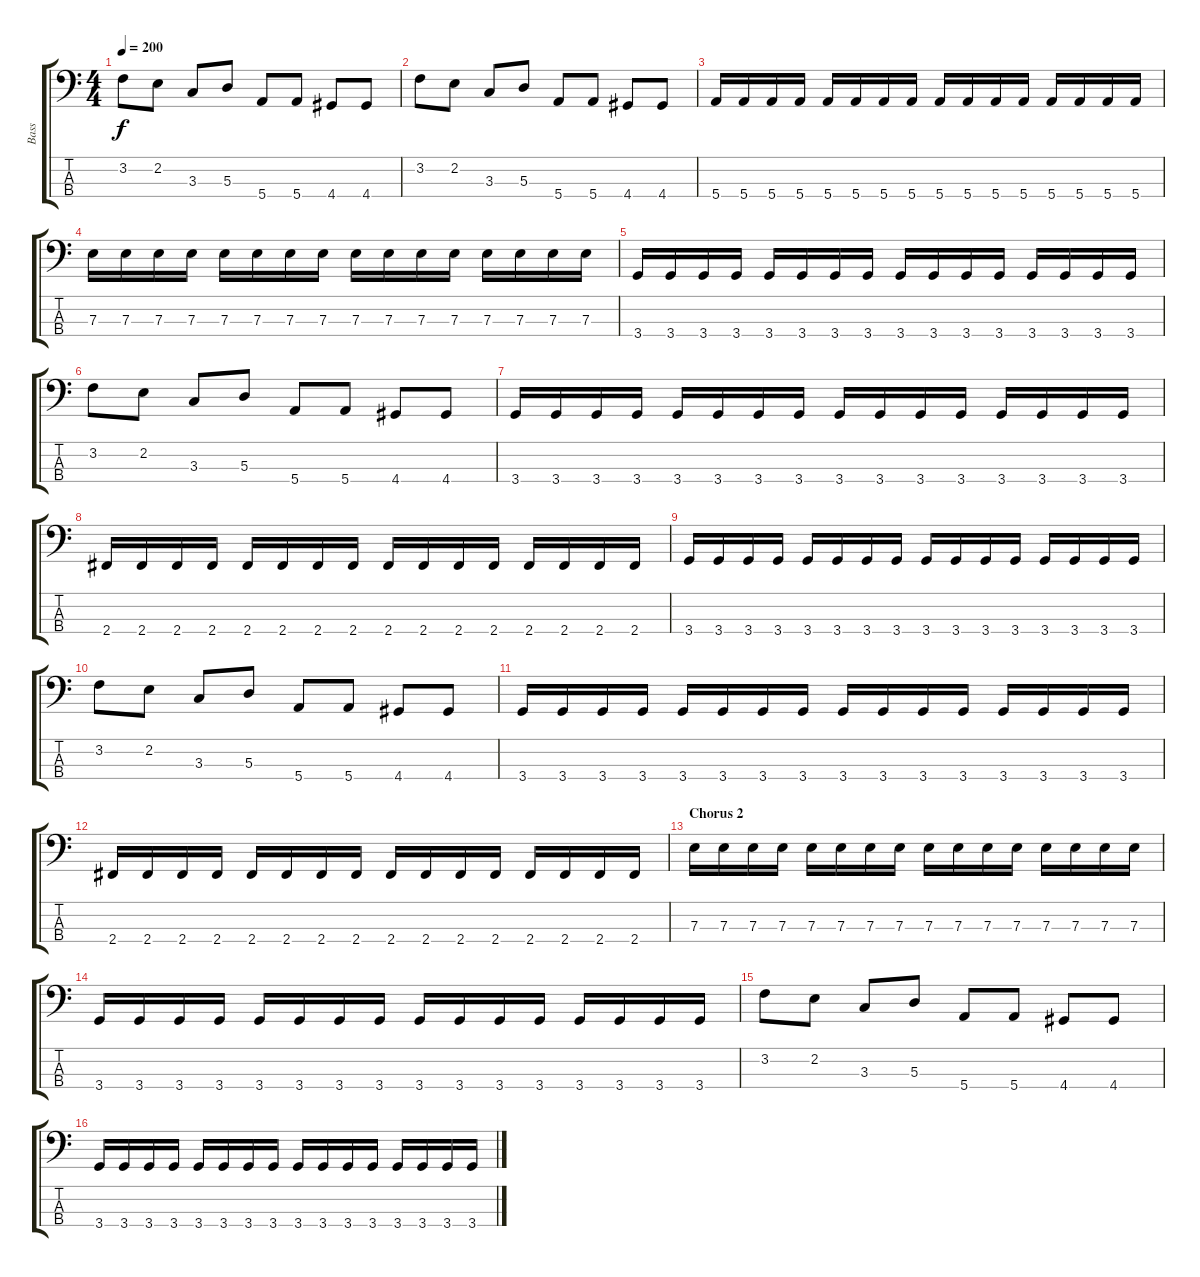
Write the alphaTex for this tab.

\track ("Bass" "Bass") {instrument electricbassfinger}
\staff {score tabs}
\tuning (G2 D2 A1 E1) {hide}
\ts (4 4)
\tempo 200
\clef f4
\ks c
3.2.8{dy f} 2.2.8 3.3.8 5.3.8 5.4.8 5.4.8 4.4.8 4.4.8 |
3.2.8 2.2.8 3.3.8 5.3.8 5.4.8 5.4.8 4.4.8 4.4.8 |
5.4.16 5.4.16 5.4.16 5.4.16 5.4.16 5.4.16 5.4.16 5.4.16 5.4.16 5.4.16 5.4.16 5.4.16 5.4.16 5.4.16 5.4.16 5.4.16 |
7.3.16 7.3.16 7.3.16 7.3.16 7.3.16 7.3.16 7.3.16 7.3.16 7.3.16 7.3.16 7.3.16 7.3.16 7.3.16 7.3.16 7.3.16 7.3.16 |
3.4.16 3.4.16 3.4.16 3.4.16 3.4.16 3.4.16 3.4.16 3.4.16 3.4.16 3.4.16 3.4.16 3.4.16 3.4.16 3.4.16 3.4.16 3.4.16 |
3.2.8 2.2.8 3.3.8 5.3.8 5.4.8 5.4.8 4.4.8 4.4.8 |
3.4.16 3.4.16 3.4.16 3.4.16 3.4.16 3.4.16 3.4.16 3.4.16 3.4.16 3.4.16 3.4.16 3.4.16 3.4.16 3.4.16 3.4.16 3.4.16 |
2.4.16 2.4.16 2.4.16 2.4.16 2.4.16 2.4.16 2.4.16 2.4.16 2.4.16 2.4.16 2.4.16 2.4.16 2.4.16 2.4.16 2.4.16 2.4.16 |
3.4.16 3.4.16 3.4.16 3.4.16 3.4.16 3.4.16 3.4.16 3.4.16 3.4.16 3.4.16 3.4.16 3.4.16 3.4.16 3.4.16 3.4.16 3.4.16 |
3.2.8 2.2.8 3.3.8 5.3.8 5.4.8 5.4.8 4.4.8 4.4.8 |
3.4.16 3.4.16 3.4.16 3.4.16 3.4.16 3.4.16 3.4.16 3.4.16 3.4.16 3.4.16 3.4.16 3.4.16 3.4.16 3.4.16 3.4.16 3.4.16 |
2.4.16 2.4.16 2.4.16 2.4.16 2.4.16 2.4.16 2.4.16 2.4.16 2.4.16 2.4.16 2.4.16 2.4.16 2.4.16 2.4.16 2.4.16 2.4.16 |
\section ("" "Chorus 2")
7.3.16 7.3.16 7.3.16 7.3.16 7.3.16 7.3.16 7.3.16 7.3.16 7.3.16 7.3.16 7.3.16 7.3.16 7.3.16 7.3.16 7.3.16 7.3.16 |
3.4.16 3.4.16 3.4.16 3.4.16 3.4.16 3.4.16 3.4.16 3.4.16 3.4.16 3.4.16 3.4.16 3.4.16 3.4.16 3.4.16 3.4.16 3.4.16 |
3.2.8 2.2.8 3.3.8 5.3.8 5.4.8 5.4.8 4.4.8 4.4.8 |
3.4.16 3.4.16 3.4.16 3.4.16 3.4.16 3.4.16 3.4.16 3.4.16 3.4.16 3.4.16 3.4.16 3.4.16 3.4.16 3.4.16 3.4.16 3.4.16
